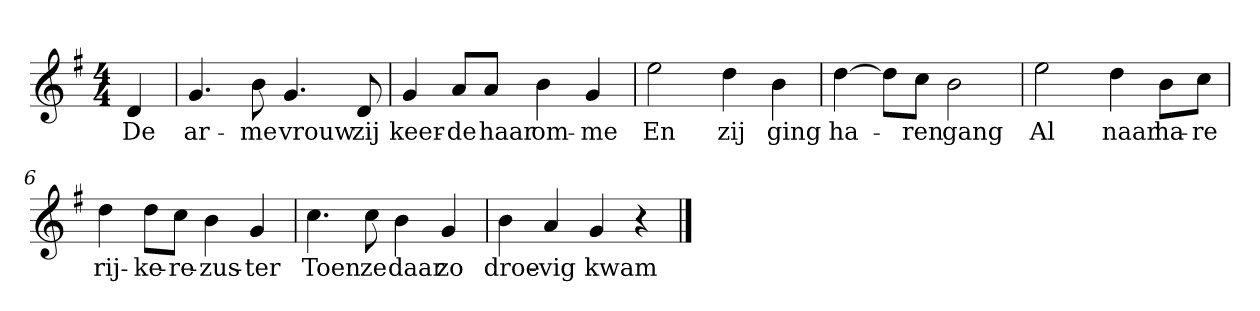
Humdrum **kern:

**kern	**text
*part1	*part1
*staff1	*staff1
*clefG2	*
*k[f#]	*
*G:	*
*M4/4	*
*MM120	*
=	=
4d	De
=1	=1
4.g	ar-
8b	-me
4.g	vrouw
8d	zij
=2	=2
4g	keer-
8a/L	-de
8a/J	haar
4b	om-
4g	-me
=3	=3
2ee	En
4dd	zij
4b	ging
=4	=4
[4dd	ha-
8dd\L]	.
8cc\J	-ren
2b	gang
=5	=5
2ee	Al
4dd	naar
8b\L	ha-
8cc\J	-re
=6	=6
4dd	rij-
8dd\L	-ke-
8cc\J	-re-
4b	-zus-
4g	-ter
=7	=7
4.cc	Toen
8cc	ze
4b	daar
4g	zo
=8	=8
4b	droe-
4a	-vig
4g	kwam
4r	.
==	==
*-	*-
